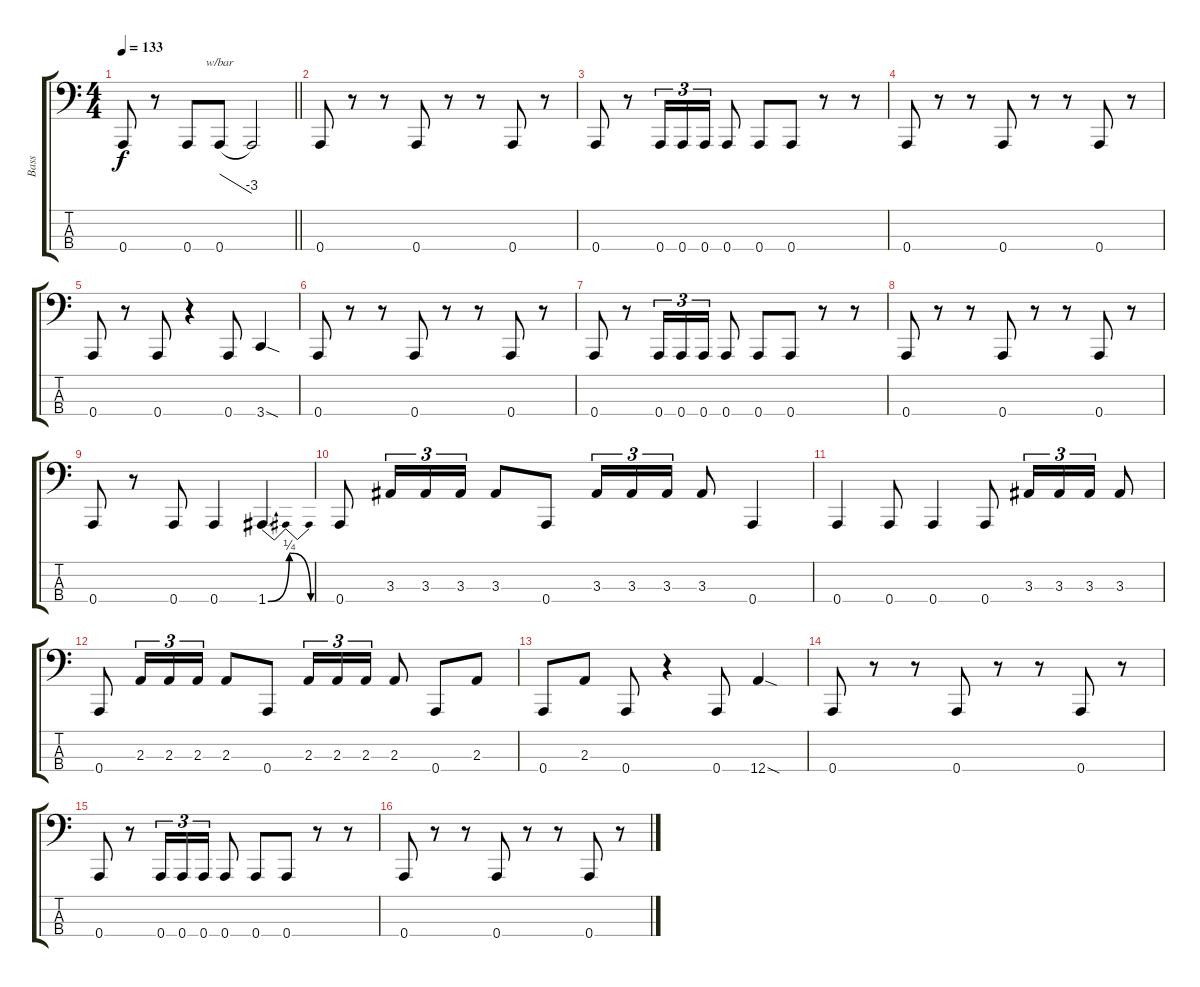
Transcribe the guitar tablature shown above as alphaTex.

\track ("Bass" "Bass") {instrument electricbasspick}
\staff {score tabs}
\tuning (F2 C2 G1 A0) {hide}
\ts (4 4)
\tempo 133
\clef f4
\barLineRight lightlight
\ks c
0.4.8{dy f} r.8 0.4.8 0.4.8{tbe (dive default 0 0 60 -12)} 0.4{t}.2 |
\section ("" "")
0.4.8 r.8 r.8 0.4.8 r.8 r.8 0.4.8 r.8 |
0.4.8 r.8 0.4.16{tu (3 2)} 0.4.16{tu (3 2)} 0.4.16{tu (3 2)} 0.4.8 0.4.8 0.4.8 r.8 r.8 |
0.4.8 r.8 r.8 0.4.8 r.8 r.8 0.4.8 r.8 |
0.4.8 r.8 0.4.8 r.4 0.4.8 3.4{sod}.4 |
0.4.8 r.8 r.8 0.4.8 r.8 r.8 0.4.8 r.8 |
0.4.8 r.8 0.4.16{tu (3 2)} 0.4.16{tu (3 2)} 0.4.16{tu (3 2)} 0.4.8 0.4.8 0.4.8 r.8 r.8 |
0.4.8 r.8 r.8 0.4.8 r.8 r.8 0.4.8 r.8 |
0.4.8 r.8 0.4.8 0.4.4 1.4{be (bendrelease 0 0 10 1 20 1 60 0)}.4{d} |
0.4.8 3.3.16{tu (3 2)} 3.3.16{tu (3 2)} 3.3.16{tu (3 2)} 3.3.8 0.4.8 3.3.16{tu (3 2)} 3.3.16{tu (3 2)} 3.3.16{tu (3 2)} 3.3.8 0.4.4 |
0.4.4 0.4.8 0.4.4 0.4.8 3.3.16{tu (3 2)} 3.3.16{tu (3 2)} 3.3.16{tu (3 2)} 3.3.8 |
0.4.8 2.3.16{tu (3 2)} 2.3.16{tu (3 2)} 2.3.16{tu (3 2)} 2.3.8 0.4.8 2.3.16{tu (3 2)} 2.3.16{tu (3 2)} 2.3.16{tu (3 2)} 2.3.8 0.4.8 2.3.8 |
0.4.8 2.3.8 0.4.8 r.4 0.4.8 12.4{sod}.4 |
0.4.8 r.8 r.8 0.4.8 r.8 r.8 0.4.8 r.8 |
0.4.8 r.8 0.4.16{tu (3 2)} 0.4.16{tu (3 2)} 0.4.16{tu (3 2)} 0.4.8 0.4.8 0.4.8 r.8 r.8 |
0.4.8 r.8 r.8 0.4.8 r.8 r.8 0.4.8 r.8
